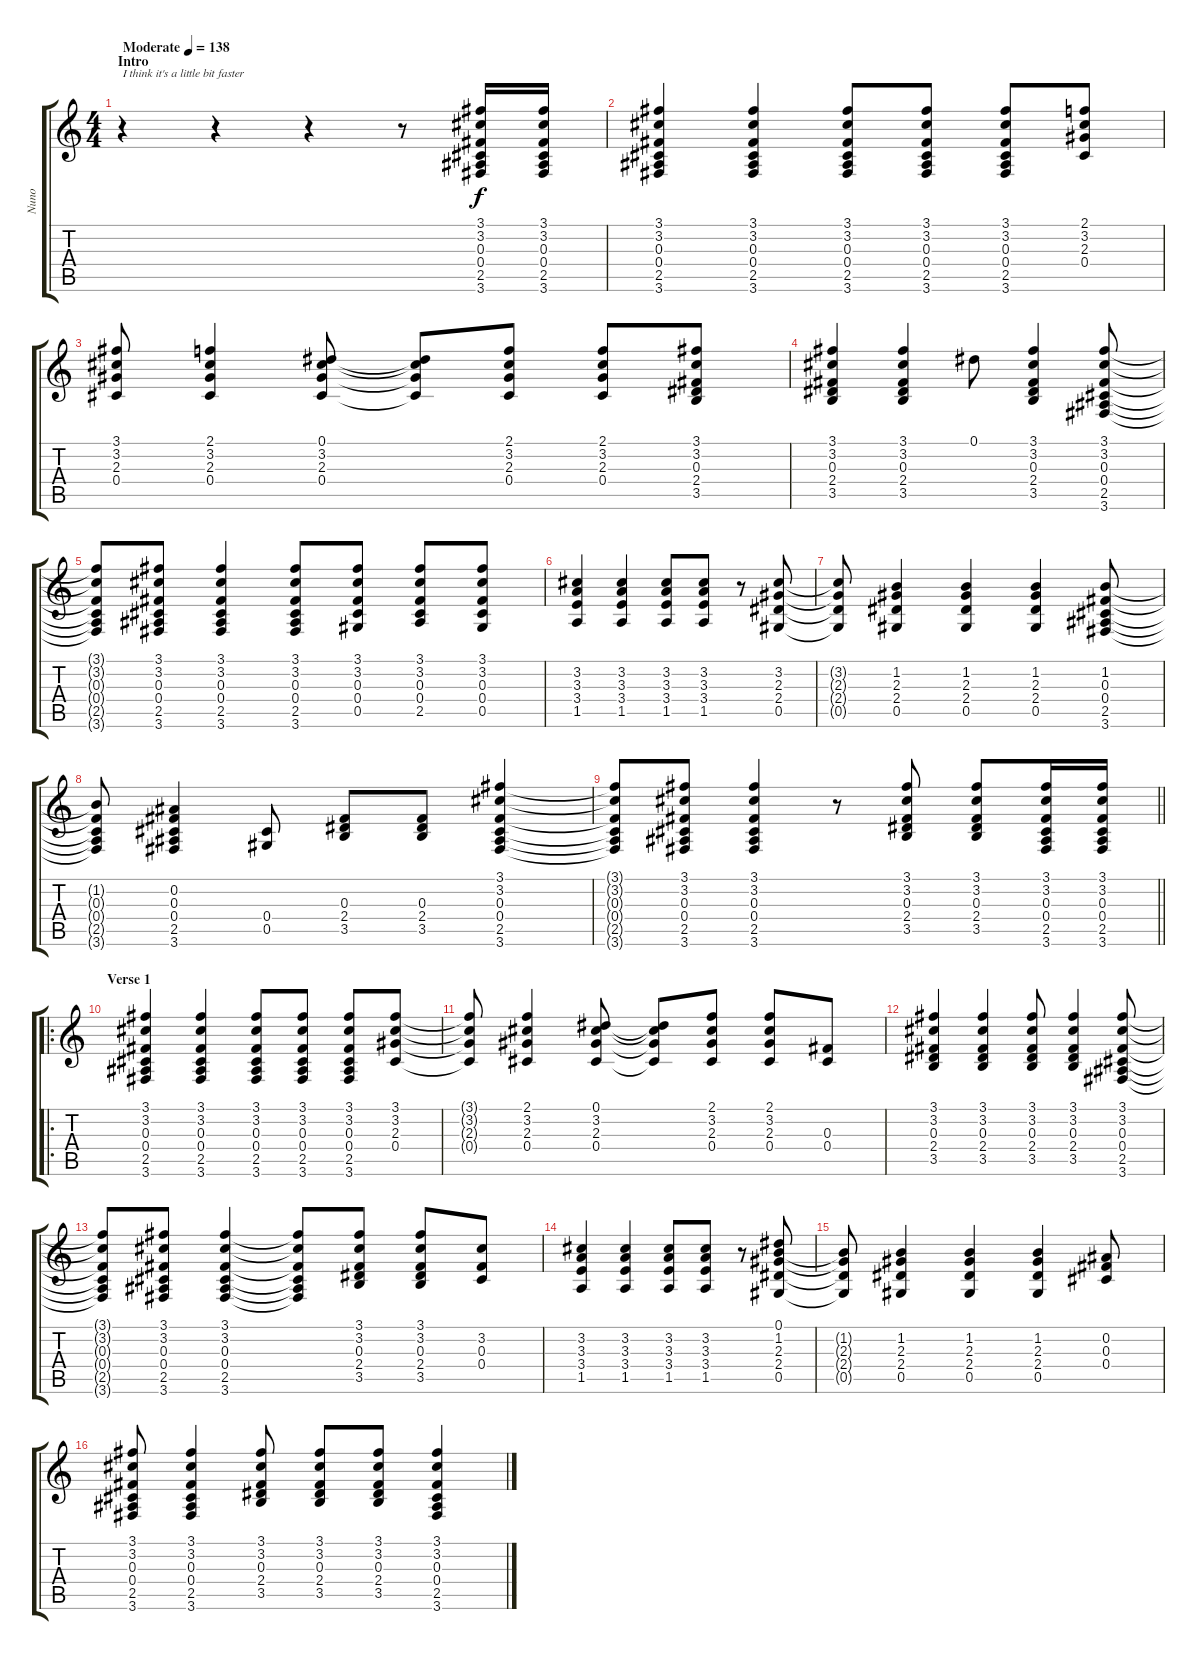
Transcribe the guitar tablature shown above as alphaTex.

\track ("Nuno" "Nuno") {instrument distortionguitar}
\staff {score tabs}
\tuning (Eb4 Bb3 Gb3 Db3 Ab2 Eb2) {hide}
\ts (4 4)
\section ("" "Intro")
\tempo (138 "Moderate")
\clef g2
\ks c
r.4{txt "I think it's a little bit faster" dy f instrument distortionguitar} r.4 r.4 r.8 (3.1 3.2 0.3 0.4 2.5 3.6).16 (3.1 3.2 0.3 0.4 2.5 3.6).16 |
(3.1 3.2 0.3 0.4 2.5 3.6).4 (3.1 3.2 0.3 0.4 2.5 3.6).4 (3.1 3.2 0.3 0.4 2.5 3.6).8 (3.1 3.2 0.3 0.4 2.5 3.6).8 (3.1 3.2 0.3 0.4 2.5 3.6).8 (2.1 3.2 2.3 0.4).8 |
(3.1 3.2 2.3 0.4).8 (2.1 3.2 2.3 0.4).4 (0.1 3.2 2.3 0.4).8 (0.1{t} 3.2{t} 2.3{t} 0.4{t}).8 (2.1 3.2 2.3 0.4).8 (2.1 3.2 2.3 0.4).8 (3.1 3.2 0.3 2.4 3.5).8 |
(3.1 3.2 0.3 2.4 3.5).4 (3.1 3.2 0.3 2.4 3.5).4 0.1.8 (3.1 3.2 0.3 2.4 3.5).4 (3.1 3.2 0.3 0.4 2.5 3.6).8 |
(3.1{t} 3.2{t} 0.3{t} 0.4{t} 2.5{t} 3.6{t}).8 (3.1 3.2 0.3 0.4 2.5 3.6).8 (3.1 3.2 0.3 0.4 2.5 3.6).4 (3.1 3.2 0.3 0.4 2.5 3.6).8 (3.1 3.2 0.3 0.4 0.5).8 (3.1 3.2 0.3 0.4 2.5).8 (3.1 3.2 0.3 0.4 0.5).8 |
(3.2 3.3 3.4 1.5).4 (3.2 3.3 3.4 1.5).4 (3.2 3.3 3.4 1.5).8 (3.2 3.3 3.4 1.5).8 r.8 (3.2 2.3 2.4 0.5).8 |
(3.2{t} 2.3{t} 2.4{t} 0.5{t}).8 (1.2 2.3 2.4 0.5).4 (1.2 2.3 2.4 0.5).4 (1.2 2.3 2.4 0.5).4 (1.2 0.3 0.4 2.5 3.6).8 |
(1.2{t} 0.3{t} 0.4{t} 2.5{t} 3.6{t}).8 (0.2 0.3 0.4 2.5 3.6).4 (0.4 0.5).8 (0.3 2.4 3.5).8 (0.3 2.4 3.5).8 (3.1 3.2 0.3 0.4 2.5 3.6).4 |
\barLineRight lightlight
(3.1{t} 3.2{t} 0.3{t} 0.4{t} 2.5{t} 3.6{t}).8 (3.1 3.2 0.3 0.4 2.5 3.6).8 (3.1 3.2 0.3 0.4 2.5 3.6).4 r.8 (3.1 3.2 0.3 2.4 3.5).8 (3.1 3.2 0.3 2.4 3.5).8 (3.1 3.2 0.3 0.4 2.5 3.6).16 (3.1 3.2 0.3 0.4 2.5 3.6).16 |
\ro
\section ("" "Verse 1")
(3.1 3.2 0.3 0.4 2.5 3.6).4 (3.1 3.2 0.3 0.4 2.5 3.6).4 (3.1 3.2 0.3 0.4 2.5 3.6).8 (3.1 3.2 0.3 0.4 2.5 3.6).8 (3.1 3.2 0.3 0.4 2.5 3.6).8 (3.1 3.2 2.3 0.4).8 |
(3.1{t} 3.2{t} 2.3{t} 0.4{t}).8 (2.1 3.2 2.3 0.4).4 (0.1 3.2 2.3 0.4).8 (0.1{t} 3.2{t} 2.3{t} 0.4{t}).8 (2.1 3.2 2.3 0.4).8 (2.1 3.2 2.3 0.4).8 (0.3 0.4).8 |
(3.1 3.2 0.3 2.4 3.5).4 (3.1 3.2 0.3 2.4 3.5).4 (3.1 3.2 0.3 2.4 3.5).8 (3.1 3.2 0.3 2.4 3.5).4 (3.1 3.2 0.3 0.4 2.5 3.6).8 |
(3.1{t} 3.2{t} 0.3{t} 0.4{t} 2.5{t} 3.6{t}).8 (3.1 3.2 0.3 0.4 2.5 3.6).8 (3.1 3.2 0.3 0.4 2.5 3.6).4 (3.1{t} 3.2{t} 0.3{t} 0.4{t} 2.5{t} 3.6{t}).8 (3.1 3.2 0.3 2.4 3.5).8 (3.1 3.2 0.3 2.4 3.5).8 (3.2 0.3 0.4).8 |
(3.2 3.3 3.4 1.5).4 (3.2 3.3 3.4 1.5).4 (3.2 3.3 3.4 1.5).8 (3.2 3.3 3.4 1.5).8 r.8 (0.1 1.2 2.3 2.4 0.5).8 |
(1.2{t} 2.3{t} 2.4{t} 0.5{t}).8 (1.2 2.3 2.4 0.5).4 (1.2 2.3 2.4 0.5).4 (1.2 2.3 2.4 0.5).4 (0.2 0.3 0.4).8 |
(3.1 3.2 0.3 0.4 2.5 3.6).8 (3.1 3.2 0.3 0.4 2.5 3.6).4 (3.1 3.2 0.3 2.4 3.5).8 (3.1 3.2 0.3 2.4 3.5).8 (3.1 3.2 0.3 2.4 3.5).8 (3.1 3.2 0.3 0.4 2.5 3.6).4
